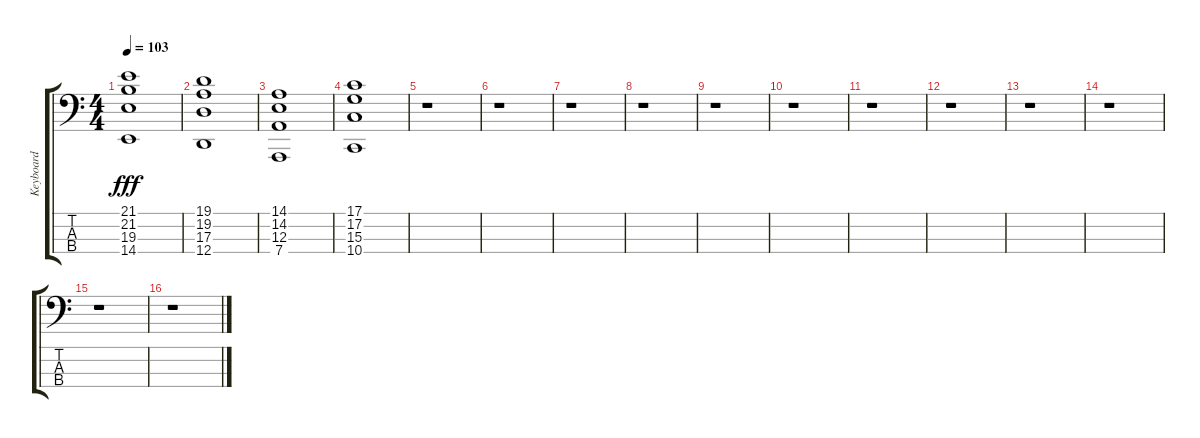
\track ("Keyboard" "Keyboard") {instrument stringensemble1}
\staff {score tabs}
\tuning (G2 D2 A1 D1) {hide}
\ts (4 4)
\tempo 103
\clef f4
\ks c
(21.1 21.2 19.3 14.4).1{dy fff} |
(19.1 19.2 17.3 12.4).1 |
(14.1 14.2 12.3 7.4).1 |
(17.1 17.2 15.3 10.4).1 |
r.1 |
r.1 |
r.1 |
r.1 |
r.1 |
r.1 |
r.1 |
r.1 |
r.1 |
r.1 |
r.1 |
r.1
